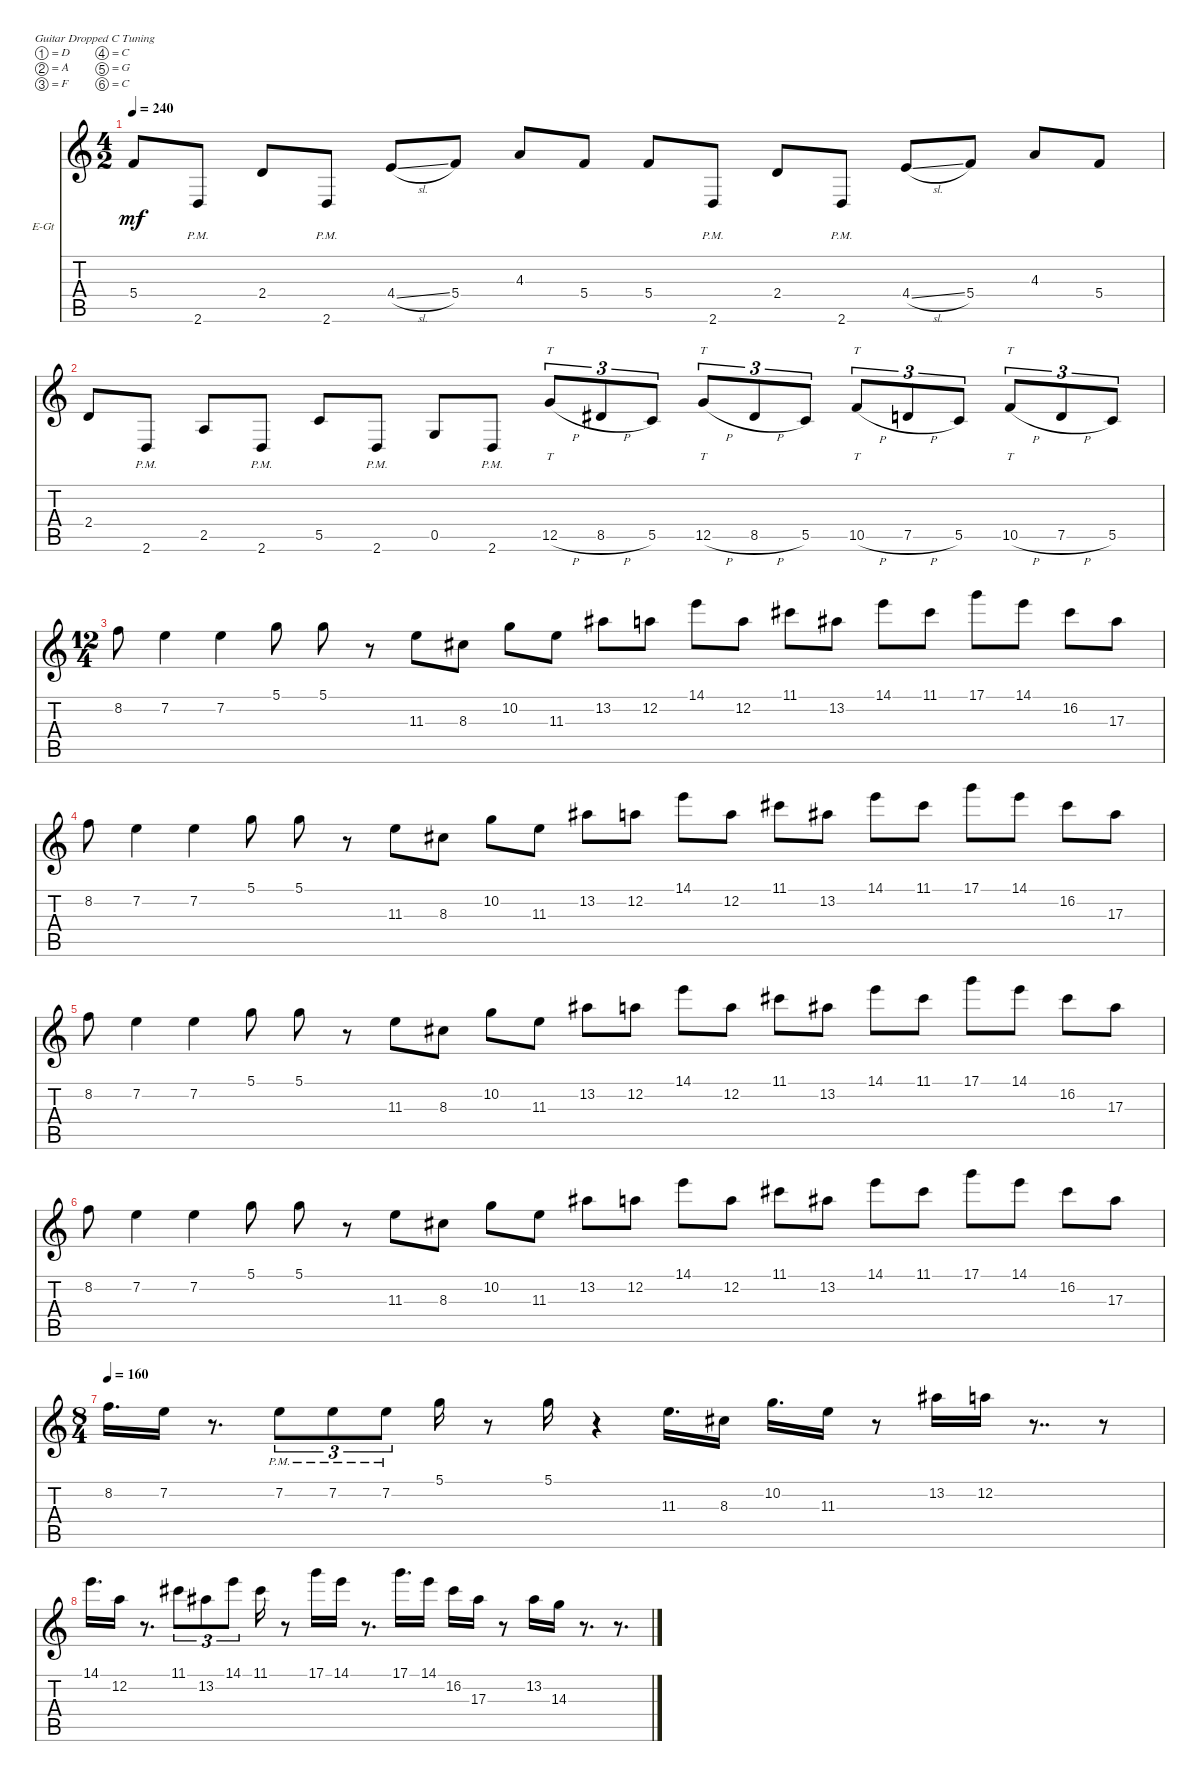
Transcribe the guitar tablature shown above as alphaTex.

\defaultSystemsLayout 4
\bracketExtendMode nobrackets
\firstSystemTrackNameOrientation horizontal
\otherSystemsTrackNameOrientation horizontal
\track ("Gajic" "E-Gt") {instrument distortionguitar}
\staff {score tabs}
\tuning (D4 A3 F3 C3 G2 C2)
\ts (4 2)
\tempo 240
\clef g2
\ks c
5.4.8{dy mf} 2.6{pm}.8 2.4.8 2.6{pm}.8 4.4{sl}.8 5.4.8 4.3.8 5.4.8 5.4.8 2.6{pm}.8 2.4.8 2.6{pm}.8 4.4{sl}.8 5.4.8 4.3.8 5.4.8 |
2.4.8 2.6{pm}.8 2.5.8 2.6{pm}.8 5.5.8 2.6{pm}.8 0.5.8 2.6{pm}.8 12.5{h}.8{tt tu (3 2)} 8.5{h}.8{tu (3 2)} 5.5.8{tu (3 2)} 12.5{h}.8{tt tu (3 2)} 8.5{h}.8{tu (3 2)} 5.5.8{tu (3 2)} 10.5{h}.8{tt tu (3 2)} 7.5{h}.8{tu (3 2)} 5.5.8{tu (3 2)} 10.5{h}.8{tt tu (3 2)} 7.5{h}.8{tu (3 2)} 5.5.8{tu (3 2)} |
\ts (12 4)
8.2.8 7.2.4 7.2.4 5.1.8 5.1.8 r.8 11.3.8 8.3.8 10.2.8 11.3.8 13.2.8 12.2.8 14.1.8 12.2.8 11.1.8 13.2.8 14.1.8 11.1.8 17.1.8 14.1.8 16.2.8 17.3.8 |
8.2.8 7.2.4 7.2.4 5.1.8 5.1.8 r.8 11.3.8 8.3.8 10.2.8 11.3.8 13.2.8 12.2.8 14.1.8 12.2.8 11.1.8 13.2.8 14.1.8 11.1.8 17.1.8 14.1.8 16.2.8 17.3.8 |
8.2.8 7.2.4 7.2.4 5.1.8 5.1.8 r.8 11.3.8 8.3.8 10.2.8 11.3.8 13.2.8 12.2.8 14.1.8 12.2.8 11.1.8 13.2.8 14.1.8 11.1.8 17.1.8 14.1.8 16.2.8 17.3.8 |
8.2.8 7.2.4 7.2.4 5.1.8 5.1.8 r.8 11.3.8 8.3.8 10.2.8 11.3.8 13.2.8 12.2.8 14.1.8 12.2.8 11.1.8 13.2.8 14.1.8 11.1.8 17.1.8 14.1.8 16.2.8 17.3.8 |
\ts (8 4)
\tempo 160
8.2.16{d} 7.2.16 r.8{d} 7.2{pm}.8{tu (3 2)} 7.2{pm}.8{tu (3 2)} 7.2{pm}.8{tu (3 2)} 5.1.16 r.8 5.1.16 r.4 11.3.16{d} 8.3.16 10.2.16{d} 11.3.16 r.8 13.2.16 12.2.16 r.8{dd} r.8 |
14.1.16{d} 12.2.16 r.8{d} 11.1.8{tu (3 2)} 13.2.8{tu (3 2)} 14.1.8{tu (3 2)} 11.1.16 r.8 17.1.16 14.1.16 r.8{d} 17.1.16{d} 14.1.16 16.2.16 17.3.16 r.8 13.2.16 14.3.16 r.8{d} r.8{d}
